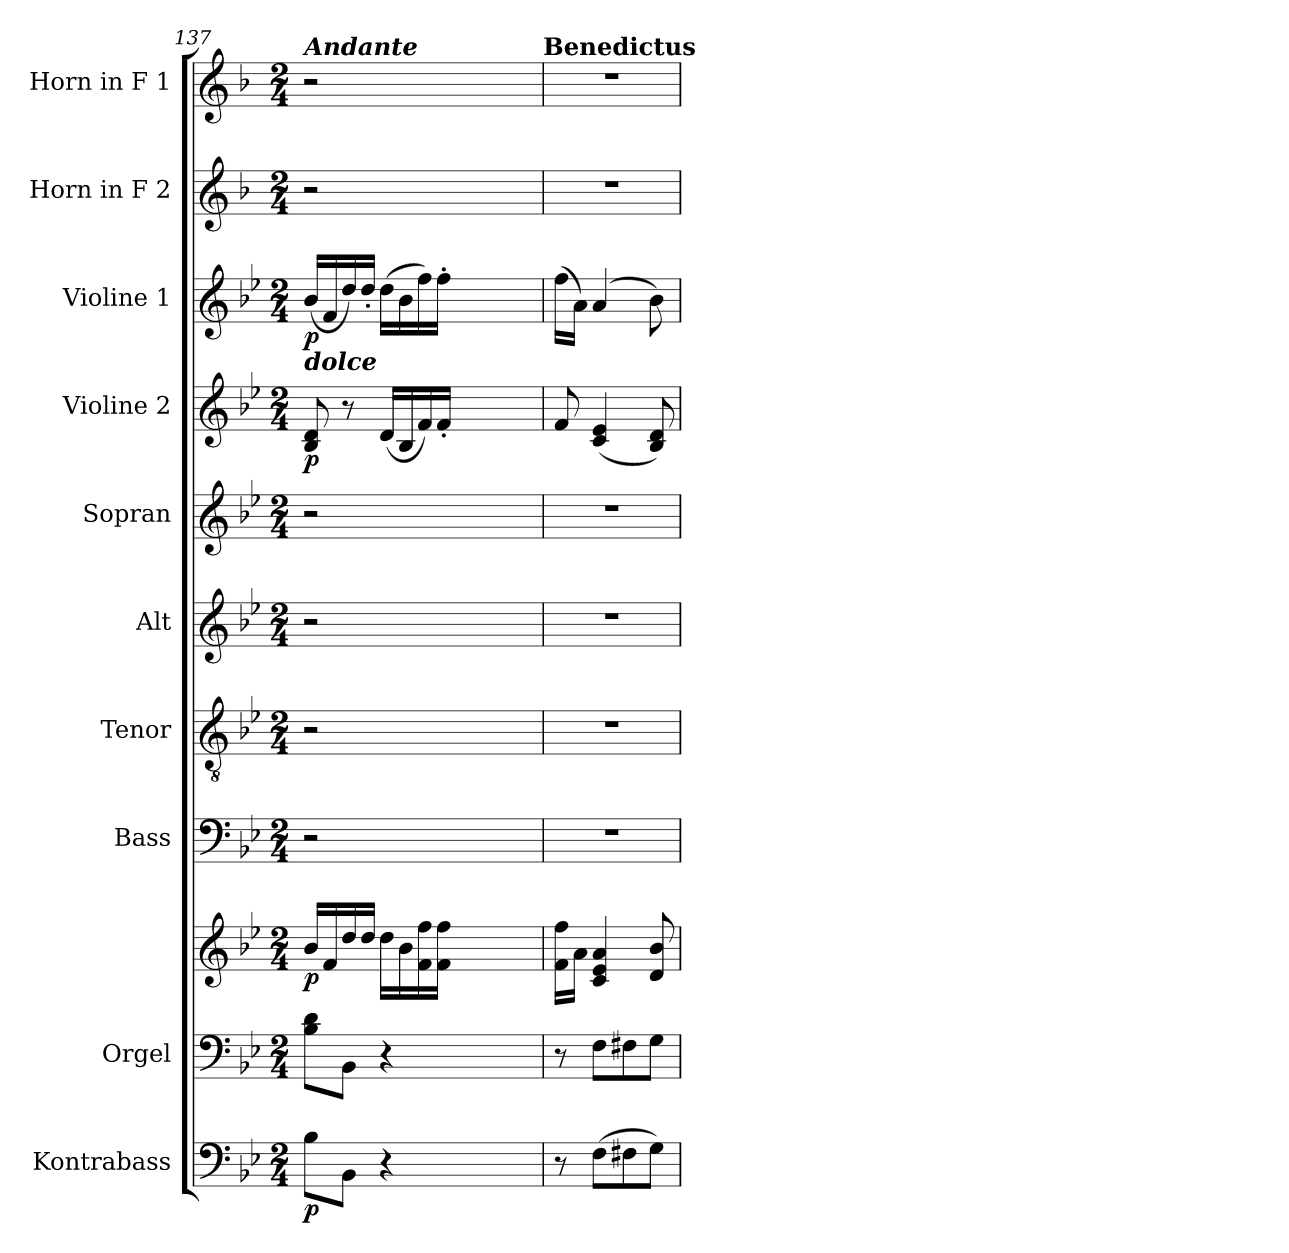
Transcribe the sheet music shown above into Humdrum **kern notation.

**kern	**dynam	**kern	**kern	**dynam	**kern	**kern	**kern	**kern	**kern	**dynam	**kern	**dynam	**kern	**kern
*part10	*part10	*part9	*part9	*part9	*part8	*part7	*part6	*part5	*part4	*part4	*part3	*part3	*part2	*part1
*staff11	*staff11	*staff10	*staff9	*staff9/10	*staff8	*staff7	*staff6	*staff5	*staff4	*staff4	*staff3	*staff3	*staff2	*staff1
*I"Kontrabass	*	*I"Orgel	*	*	*I"Bass	*I"Tenor	*I"Alt	*I"Sopran	*I"Violine 2	*	*I"Violine 1	*	*I"Horn in F 2	*I"Horn in F 1
*I'Kb.	*	*	*	*	*I'B.	*I'T.	*I'A.	*I'S.	*I'Vl. 2	*	*I'Vl. 1	*	*	*
!!LO:PB:g=z
*clefF4	*	*clefF4	*clefG2	*	*clefF4	*clefGv2	*clefG2	*clefG2	*clefG2	*	*clefG2	*	*clefG2	*clefG2
*ITrd7c12	*	*	*	*	*	*	*	*	*	*	*	*	*ITrd4c7	*ITrd4c7
*k[b-e-]	*	*k[b-e-]	*k[b-e-]	*	*k[b-e-]	*k[b-e-]	*k[b-e-]	*k[b-e-]	*k[b-e-]	*	*k[b-e-]	*	*k[b-e-]	*k[b-e-]
*B-:	*	*B-:	*B-:	*	*B-:	*B-:	*B-:	*B-:	*B-:	*	*B-:	*	*B-:	*B-:
*M2/4	*	*M2/4	*M2/4	*	*M2/4	*M2/4	*M2/4	*M2/4	*M2/4	*	*M2/4	*	*M2/4	*M2/4
=137	=137	=137	=137	=137	=137	=137	=137	=137	=137	=137	=137	=137	=137	=137
!	!	!	!	!	!	!	!	!	!	!	!	!	!	!LO:TX:a:Bi:t=Andante
!	!	!	!	!	!	!	!	!	!	!	!LO:TX:b:Bi:t=dolce	!	!	!
!	!LO:DY:b	!	!	!LO:DY:b	!	!	!	!	!	!LO:DY:b	!	!LO:DY:b	!	!
8BB-\L	p	8B-\ 8d\L	16b-/LL	p	2r	2r	2r	2r	8B-/ 8d/	p	(<16b-/LL	p	2r	2r
.	.	.	16f/	.	.	.	.	.	.	.	16f/	.	.	.
8BBB-\J	.	8BB-\J	16dd/	.	.	.	.	.	8r	.	16dd/)	.	.	.
.	.	.	16dd/JJ	.	.	.	.	.	.	.	16dd'</JJ	.	.	.
4r	.	4r	16dd\LL	.	.	.	.	.	(<16d/LL	.	(>16dd\LL	.	.	.
.	.	.	16b-\	.	.	.	.	.	16B-/	.	16b-\	.	.	.
.	.	.	16f\ 16ff\	.	.	.	.	.	16f/)	.	16ff\)	.	.	.
.	.	.	16f\ 16ff\JJ	.	.	.	.	.	16f'</JJ	.	16ff'>\JJ	.	.	.
2..ryy	.	2..ryy	2..ryy	.	2..ryy	2..ryy	2..ryy	2..ryy	2..ryy	.	2..ryy	.	2..ryy	2..ryy
!	!	!	!	!	!	!	!	!	!	!	!	!	!	!LO:TX:a:B:t=Benedictus
=138	=138	=138	=138	=138	=138	=138	=138	=138	=138	=138	=138	=138	=138	=138
8r	.	8r	16f\ 16ff\LL	.	2r	2r	2r	2r	8f/	.	(>16ff\LL	.	2r	2r
.	.	.	16a\JJ	.	.	.	.	.	.	.	16a\JJ)	.	.	.
(>8FF\L	.	8F\L	4c/ 4e-/ 4a/	.	.	.	.	.	(<4c/ 4e-/	.	(4a/	.	.	.
8FF#X\	.	8F#X\	.	.	.	.	.	.	.	.	.	.	.	.
8GG\J)	.	8G\J	8d/ 8b-/	.	.	.	.	.	8B-/ 8d/)	.	8b-\)	.	.	.
=	=	=	=	=	=	=	=	=	=	=	=	=	=	=
*-	*-	*-	*-	*-	*-	*-	*-	*-	*-	*-	*-	*-	*-	*-
